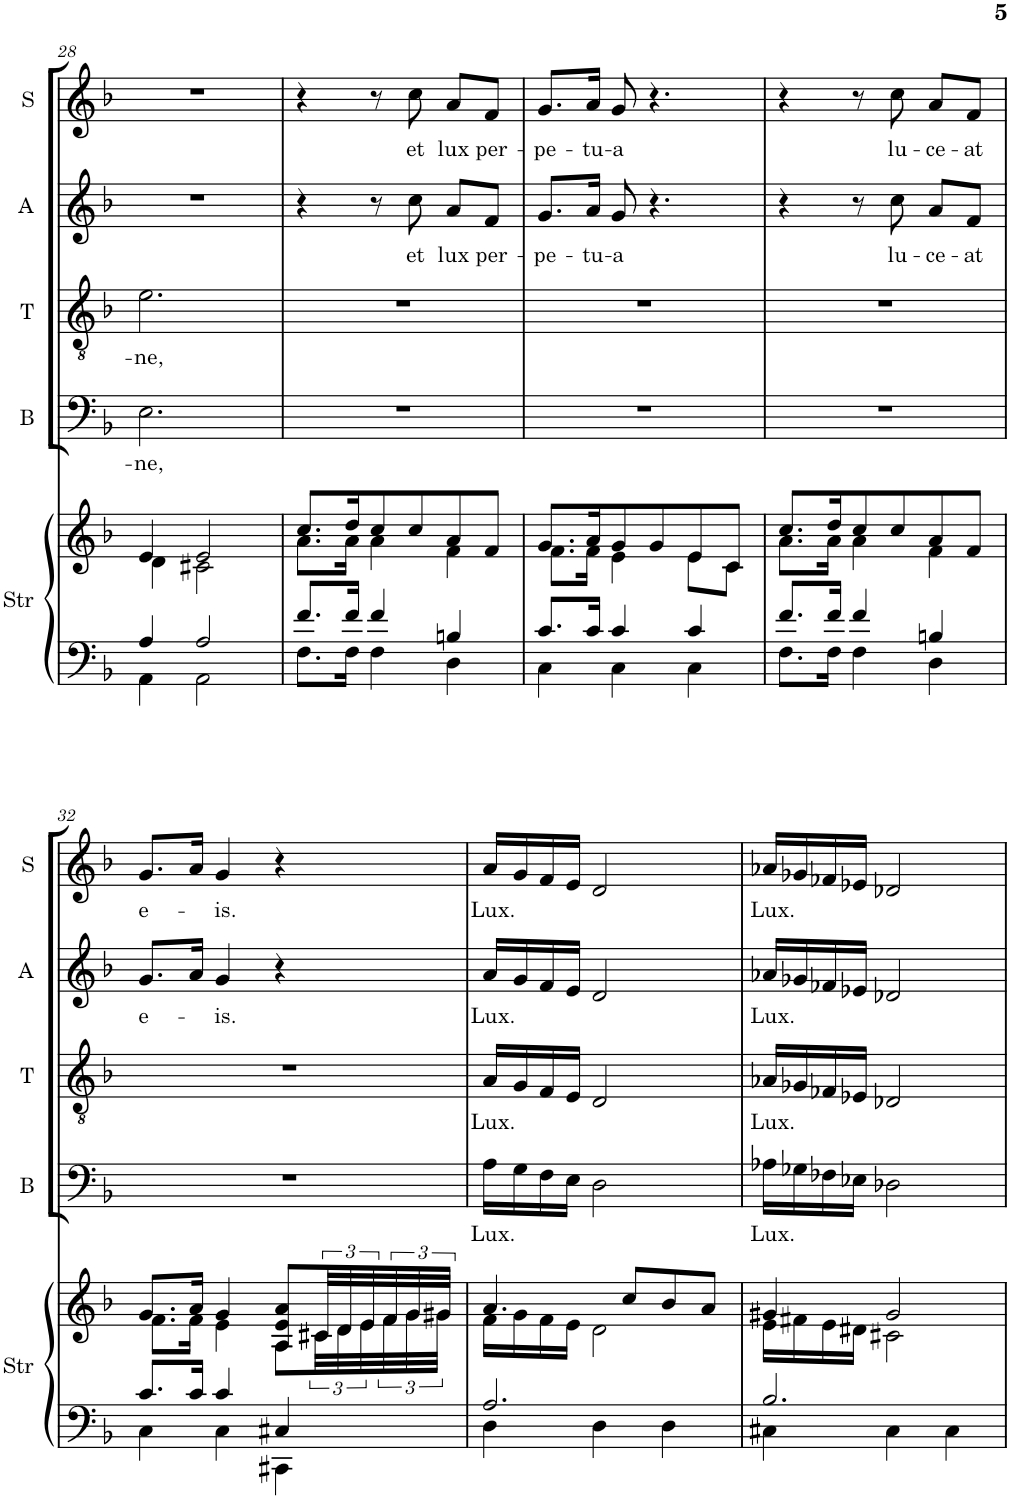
**kern	**kern	**kern	**text	**kern	**text	**kern	**text	**kern	**text
*part5	*part5	*part4	*part4	*part3	*part3	*part2	*part2	*part1	*part1
*staff6	*staff5	*staff4	*staff4	*staff3	*staff3	*staff2	*staff2	*staff1	*staff1
*I"Strings	*	*I"Bass	*	*I"Tenor	*	*I"Alto	*	*I"Soprano	*
*I'Str	*	*I'B	*	*I'T	*	*I'A	*	*I'S	*
!!LO:PB:g=z
*clefF4	*clefG2	*clefF4	*	*clefGv2	*	*clefG2	*	*clefG2	*
*k[b-]	*k[b-]	*k[b-]	*	*k[b-]	*	*k[b-]	*	*k[b-]	*
*F:	*F:	*F:	*	*F:	*	*F:	*	*F:	*
*M3/4	*M3/4	*M3/4	*	*M3/4	*	*M3/4	*	*M3/4	*
=28	=28	=28	=28	=28	=28	=28	=28	=28	=28
*^	*^	*	*	*	*	*	*	*	*
!	!	!	!	!	!LO:LY:b	!	!LO:LY:b	!	!	!	!
4A/	4AA\	4e/	4d\	2.E\	-ne,	2.e\	-ne,	2.r	.	2.r	.
2A/	2AA\	2e/	2c#X\	.	.	.	.	.	.	.	.
=29	=29	=29	=29	=29	=29	=29	=29	=29	=29	=29	=29
8.f/L	8.F\L	8.cc/L	8.a\L	2.r	.	2.r	.	4r	.	4r	.
16f/Jk	16F\Jk	16dd/L	16a\Jk	.	.	.	.	.	.	.	.
4f/	4F\	8cc/	4a\	.	.	.	.	8r	.	8r	.
!	!	!	!	!	!	!	!	!	!LO:LY:b	!	!LO:LY:b
.	.	8cc/	.	.	.	.	.	8cc\	et	8cc\	et
!	!	!	!	!	!	!	!	!	!LO:LY:b	!	!LO:LY:b
4Bn/	4D\	8a/	4f\	.	.	.	.	8a/L	lux	8a/L	lux
!	!	!	!	!	!	!	!	!	!LO:LY:b	!	!LO:LY:b
.	.	8f/J	.	.	.	.	.	8f/J	per-	8f/J	per-
=30	=30	=30	=30	=30	=30	=30	=30	=30	=30	=30	=30
!	!	!	!	!	!	!	!	!	!LO:LY:b	!	!LO:LY:b
8.c/L	4C\	8.g/L	8.f\L	2.r	.	2.r	.	8.g/L	-pe-	8.g/L	-pe-
!	!	!	!	!	!	!	!	!	!LO:LY:b	!	!LO:LY:b
16c/Jk	.	16a/L	16f\Jk	.	.	.	.	16a/Jk	-tu-	16a/Jk	-tu-
!	!	!	!	!	!	!	!	!	!LO:LY:b	!	!LO:LY:b
4c/	4C\	8g/	4e\	.	.	.	.	8g/	-a	8g/	-a
.	.	8g/	.	.	.	.	.	4.r	.	4.r	.
4c/	4C\	8e/	8e\L	.	.	.	.	.	.	.	.
.	.	8c/J	8c\J	.	.	.	.	.	.	.	.
=31	=31	=31	=31	=31	=31	=31	=31	=31	=31	=31	=31
8.f/L	8.F\L	8.cc/L	8.a\L	2.r	.	2.r	.	4r	.	4r	.
16f/Jk	16F\Jk	16dd/L	16a\Jk	.	.	.	.	.	.	.	.
4f/	4F\	8cc/	4a\	.	.	.	.	8r	.	8r	.
!	!	!	!	!	!	!	!	!	!LO:LY:b	!	!LO:LY:b
.	.	8cc/	.	.	.	.	.	8cc\	lu-	8cc\	lu-
!	!	!	!	!	!	!	!	!	!LO:LY:b	!	!LO:LY:b
4Bn/	4D\	8a/	4f\	.	.	.	.	8a/L	-ce-	8a/L	-ce-
!	!	!	!	!	!	!	!	!	!LO:LY:b	!	!LO:LY:b
.	.	8f/J	.	.	.	.	.	8f/J	-at	8f/J	-at
!!LO:LB:g=z
=32	=32	=32	=32	=32	=32	=32	=32	=32	=32	=32	=32
!	!	!	!	!	!	!	!	!	!LO:LY:b	!	!LO:LY:b
8.c/L	4C\	8.g/L	8.f\L	2.r	.	2.r	.	8.g/L	e-	8.g/L	e-
16c/Jk	.	16a/Jk	16f\Jk	.	.	.	.	16a/Jk	.	16a/Jk	.
!	!	!	!	!	!	!	!	!	!LO:LY:b	!	!LO:LY:b
4c/	4C\	4g/	4e\	.	.	.	.	4g/	-is.	4g/	-is.
4C#X/	4CC#X\	8A/ 8e/ 8a/L	8A\L	.	.	.	.	4r	.	4r	.
.	.	48c#X/LL	48c#\LL	.	.	.	.	.	.	.	.
.	.	48d/	48d\	.	.	.	.	.	.	.	.
.	.	48e/	48e\	.	.	.	.	.	.	.	.
.	.	48f/	48f\	.	.	.	.	.	.	.	.
.	.	48g/	48g\	.	.	.	.	.	.	.	.
.	.	48g#X/JJJ	48g#\JJJ	.	.	.	.	.	.	.	.
=33	=33	=33	=33	=33	=33	=33	=33	=33	=33	=33	=33
!	!	!	!	!	!LO:LY:b	!	!LO:LY:b	!	!LO:LY:b	!	!LO:LY:b
2.A/	4D\	4.a/	16f\LL	16A\LL	Lux.	16A/LL	Lux.	16a/LL	Lux.	16a/LL	Lux.
.	.	.	16g\	16G\	.	16G/	.	16g/	.	16g/	.
.	.	.	16f\	16F\	.	16F/	.	16f/	.	16f/	.
.	.	.	16e\JJ	16E\JJ	.	16E/JJ	.	16e/JJ	.	16e/JJ	.
.	4D\	.	2d\	2D\	.	2D/	.	2d/	.	2d/	.
.	.	8cc/L	.	.	.	.	.	.	.	.	.
.	4D\	8b-/	.	.	.	.	.	.	.	.	.
.	.	8a/J	.	.	.	.	.	.	.	.	.
=34	=34	=34	=34	=34	=34	=34	=34	=34	=34	=34	=34
!	!	!	!	!	!LO:LY:b	!	!LO:LY:b	!	!LO:LY:b	!	!LO:LY:b
2.B-/	4C#X\	4g#X/	16e\LL	16A-X\LL	Lux.	16A-X/LL	Lux.	16a-X/LL	Lux.	16a-X/LL	Lux.
.	.	.	16f#X\	16G-X\	.	16G-X/	.	16g-X/	.	16g-X/	.
.	.	.	16e\	16F-X\	.	16F-X/	.	16f-X/	.	16f-X/	.
.	.	.	16d#X\JJ	16E-X\JJ	.	16E-X/JJ	.	16e-X/JJ	.	16e-X/JJ	.
.	4C#\	2g#/	2c#X\	2D-X\	.	2D-X/	.	2d-X/	.	2d-X/	.
.	4C#\	.	.	.	.	.	.	.	.	.	.
*v	*v	*	*	*	*	*	*	*	*	*	*
*	*v	*v	*	*	*	*	*	*	*	*
=	=	=	=	=	=	=	=	=	=
*-	*-	*-	*-	*-	*-	*-	*-	*-	*-
